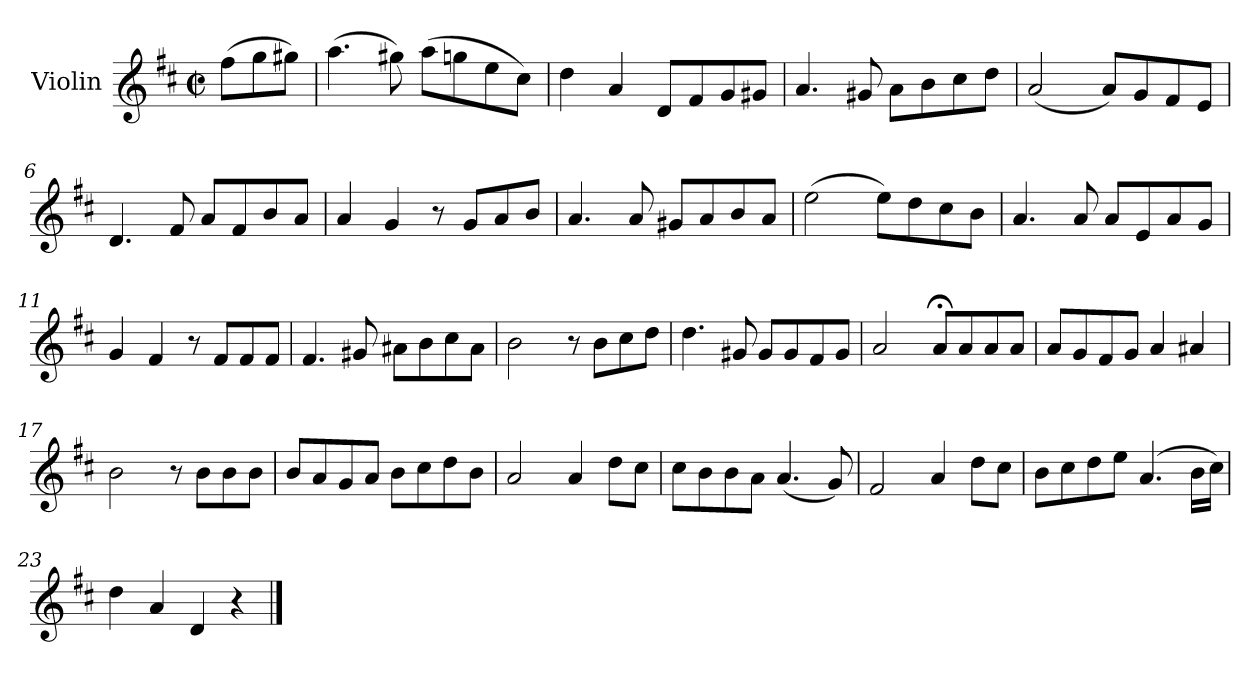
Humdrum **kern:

**kern
*part1
*staff1
*I"Violin
*I'Vln.
*clefG2
*k[f#c#]
*M2/2
*met(c|)
=1
(>8ff#\L
8gg\
8gg#X\J)
=2
(>4.aa\
8gg#X\)
(>8aa\L
8ggn\
8ee\
8cc#\J)
=3
4dd\
4a/
8d/L
8f#/
8g/
8g#X/J
=4
4.a/
8g#X/
8a\L
8b\
8cc#\
8dd\J
=5
(<2a/
8a/L)
8g/
8f#/
8e/J
!!LO:LB:g=z
=6
4.d/
8f#/
8a/L
8f#/
8b/
8a/J
=7
4a/
4g/
8r
8g/L
8a/
8b/J
=8
4.a/
8a/
8g#X/L
8a/
8b/
8a/J
=9
(>2ee\
8ee\L)
8dd\
8cc#\
8b\J
=10
4.a/
8a/
8a/L
8e/
8a/
8g/J
!!LO:LB:g=z
=11
4g/
4f#/
8r
8f#/L
8f#/
8f#/J
=12
4.f#/
8g#X/
8a#X\L
8b\
8cc#\
8a#\J
=13
2b\
8r
8b\L
8cc#\
8dd\J
=14
4.dd\
8g#X/
8g#/L
8g#/
8f#/
8g#/J
=15
2a/
8a;</L
8a/
8a/
8a/J
!!LO:LB:g=z
=16
8a/L
8g/
8f#/
8g/J
4a/
4a#X/
=17
2b\
8r
8b\L
8b\
8b\J
=18
8b/L
8a/
8g/
8a/J
8b\L
8cc#\
8dd\
8b\J
=19
2a/
4a/
8dd\L
8cc#\J
=20
8cc#\L
8b\
8b\
8a\J
(<4.a/
8g/)
=21
2f#/
4a/
8dd\L
8cc#\J
!!LO:LB:g=z
=22
8b\L
8cc#\
8dd\
8ee\J
(>4.a/
16b\LL
16cc#\JJ)
=23
4dd\
4a/
4d/
4r
==
*-
